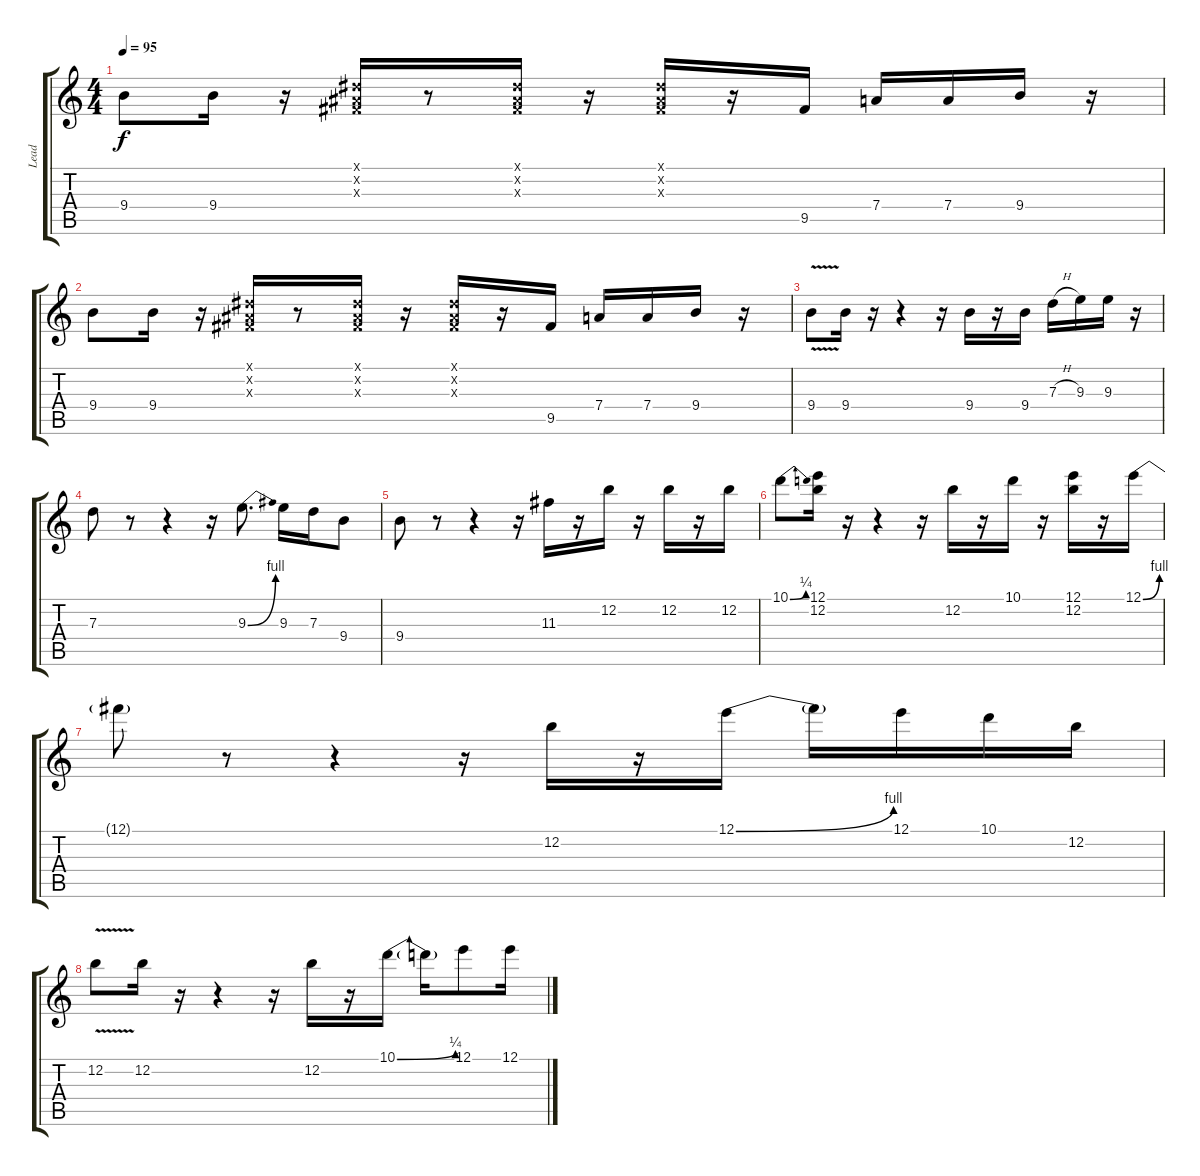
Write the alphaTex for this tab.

\track ("Lead" "Lead") {instrument overdrivenguitar}
\staff {score tabs}
\tuning (E4 B3 G3 D3 A2 E2) {hide}
\ts (4 4)
\tempo 95
\clef g2
\ks c
9.4.8{dy f} 9.4.16 r.16 (-1.1{x} -1.2{x} -1.3{x}).16 r.8 (-1.1{x} -1.2{x} -1.3{x}).16 r.16 (-1.1{x} -1.2{x} -1.3{x}).16 r.16 9.5.16 7.4.16 7.4.16 9.4.16 r.16 |
9.4.8 9.4.16 r.16 (-1.1{x} -1.2{x} -1.3{x}).16 r.8 (-1.1{x} -1.2{x} -1.3{x}).16 r.16 (-1.1{x} -1.2{x} -1.3{x}).16 r.16 9.5.16 7.4.16 7.4.16 9.4.16 r.16 |
9.4{v}.8 9.4.16 r.16 r.4 r.16 9.4.16 r.16 9.4.16 7.3{h}.16 9.3.16 9.3.16 r.16 |
7.3.8 r.8 r.4 r.16 9.3{be (bend 0 0 60 4)}.8{d} 9.3.16 7.3.16 9.4.8 |
9.4.8 r.8 r.4 r.16 11.3.16 r.16 12.2.16 r.16 12.2.16 r.16 12.2.16 |
10.1{be (bend 0 0 60 1)}.8 (12.1 12.2).16 r.16 r.4 r.16 12.2.16 r.16 10.1.16 r.16 (12.1 12.2).16 r.16 12.1{be (bend 0 0 60 4)}.16 |
12.1{t}.8 r.8 r.4 r.16 12.2.16 r.16 12.1{be (bend 0 0 60 4)}.16 12.1{t}.16 12.1.16 10.1.16 12.2.16 |
12.2{v}.8 12.2.16 r.16 r.4 r.16 12.2.16 r.16 10.1{be (bend 0 0 60 1)}.16 10.1{t}.16 12.1.8 12.1.16
